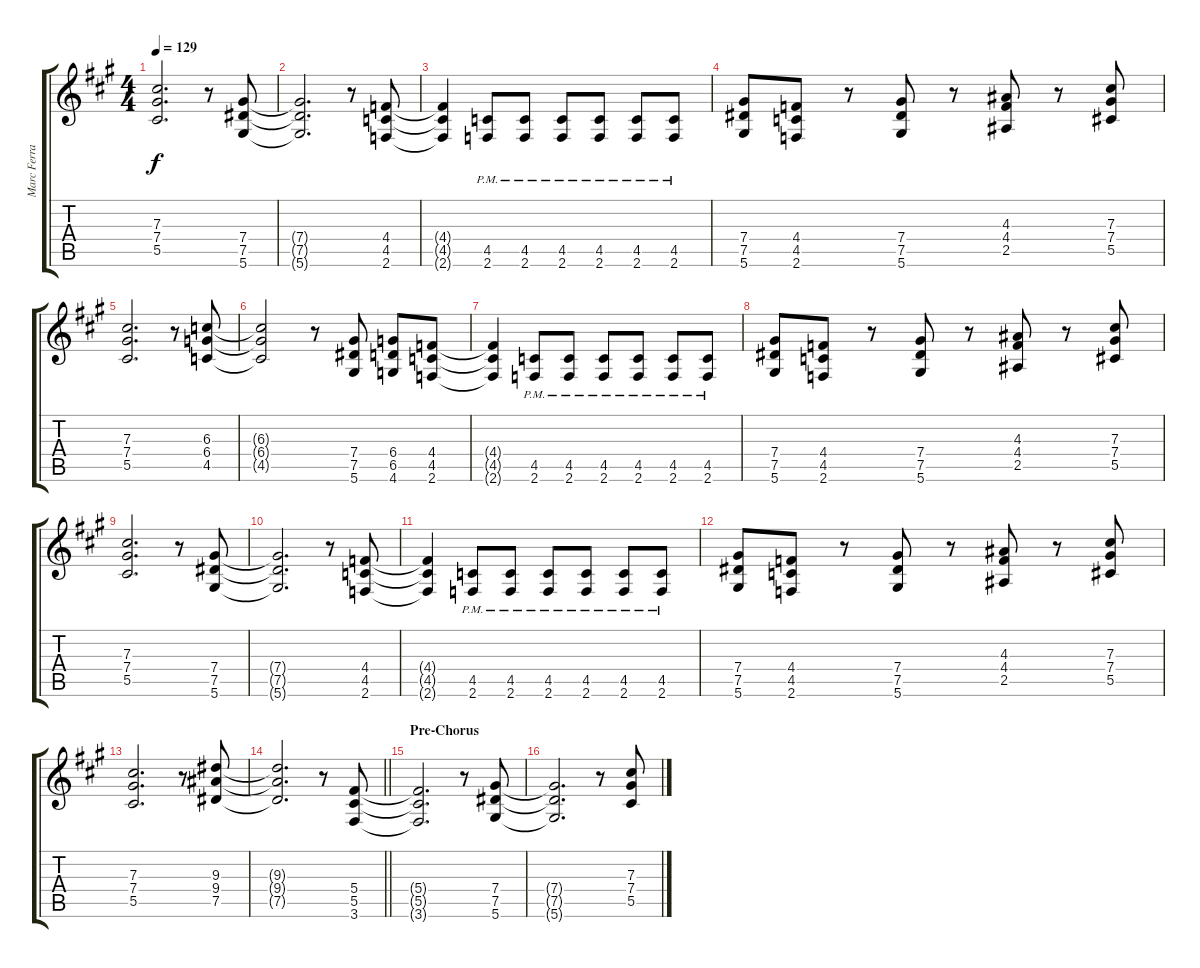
\track ("Marc Ferrari" "Marc Ferra") {instrument overdrivenguitar}
\staff {score tabs}
\tuning (Eb4 Bb3 Gb3 Db3 Ab2 Eb2) {hide}
\ts (4 4)
\tempo 129
\clef g2
\ks a
(7.3 7.4 5.5).2{d dy f} r.8 (7.4 7.5 5.6).8 |
(7.4{t} 7.5{t} 5.6{t}).2{d} r.8 (4.4 4.5 2.6).8 |
(4.4{t} 4.5{t} 2.6{t}).4 (4.5{pm} 2.6{pm}).8 (4.5{pm} 2.6{pm}).8 (4.5{pm} 2.6{pm}).8 (4.5{pm} 2.6{pm}).8 (4.5{pm} 2.6{pm}).8 (4.5{pm} 2.6{pm}).8 |
(7.4 7.5 5.6).8 (4.4 4.5 2.6).8 r.8 (7.4 7.5 5.6).8 r.8 (4.3 4.4 2.5).8 r.8 (7.3 7.4 5.5).8 |
(7.3 7.4 5.5).2{d} r.8 (6.3 6.4 4.5).8 |
(6.3{t} 6.4{t} 4.5{t}).2 r.8 (7.4 7.5 5.6).8 (6.4 6.5 4.6).8 (4.4 4.5 2.6).8 |
(4.4{t} 4.5{t} 2.6{t}).4 (4.5{pm} 2.6{pm}).8 (4.5{pm} 2.6{pm}).8 (4.5{pm} 2.6{pm}).8 (4.5{pm} 2.6{pm}).8 (4.5{pm} 2.6{pm}).8 (4.5{pm} 2.6{pm}).8 |
(7.4 7.5 5.6).8 (4.4 4.5 2.6).8 r.8 (7.4 7.5 5.6).8 r.8 (4.3 4.4 2.5).8 r.8 (7.3 7.4 5.5).8 |
(7.3 7.4 5.5).2{d} r.8 (7.4 7.5 5.6).8 |
(7.4{t} 7.5{t} 5.6{t}).2{d} r.8 (4.4 4.5 2.6).8 |
(4.4{t} 4.5{t} 2.6{t}).4 (4.5{pm} 2.6{pm}).8 (4.5{pm} 2.6{pm}).8 (4.5{pm} 2.6{pm}).8 (4.5{pm} 2.6{pm}).8 (4.5{pm} 2.6{pm}).8 (4.5{pm} 2.6{pm}).8 |
(7.4 7.5 5.6).8 (4.4 4.5 2.6).8 r.8 (7.4 7.5 5.6).8 r.8 (4.3 4.4 2.5).8 r.8 (7.3 7.4 5.5).8 |
(7.3 7.4 5.5).2{d} r.8 (9.3 9.4 7.5).8 |
\barLineRight lightlight
(9.3{t} 9.4{t} 7.5{t}).2{d} r.8 (5.4 5.5 3.6).8 |
\section ("" "Pre-Chorus")
(5.4{t} 5.5{t} 3.6{t}).2{d} r.8 (7.4 7.5 5.6).8 |
(7.4{t} 7.5{t} 5.6{t}).2{d} r.8 (7.3 7.4 5.5).8
